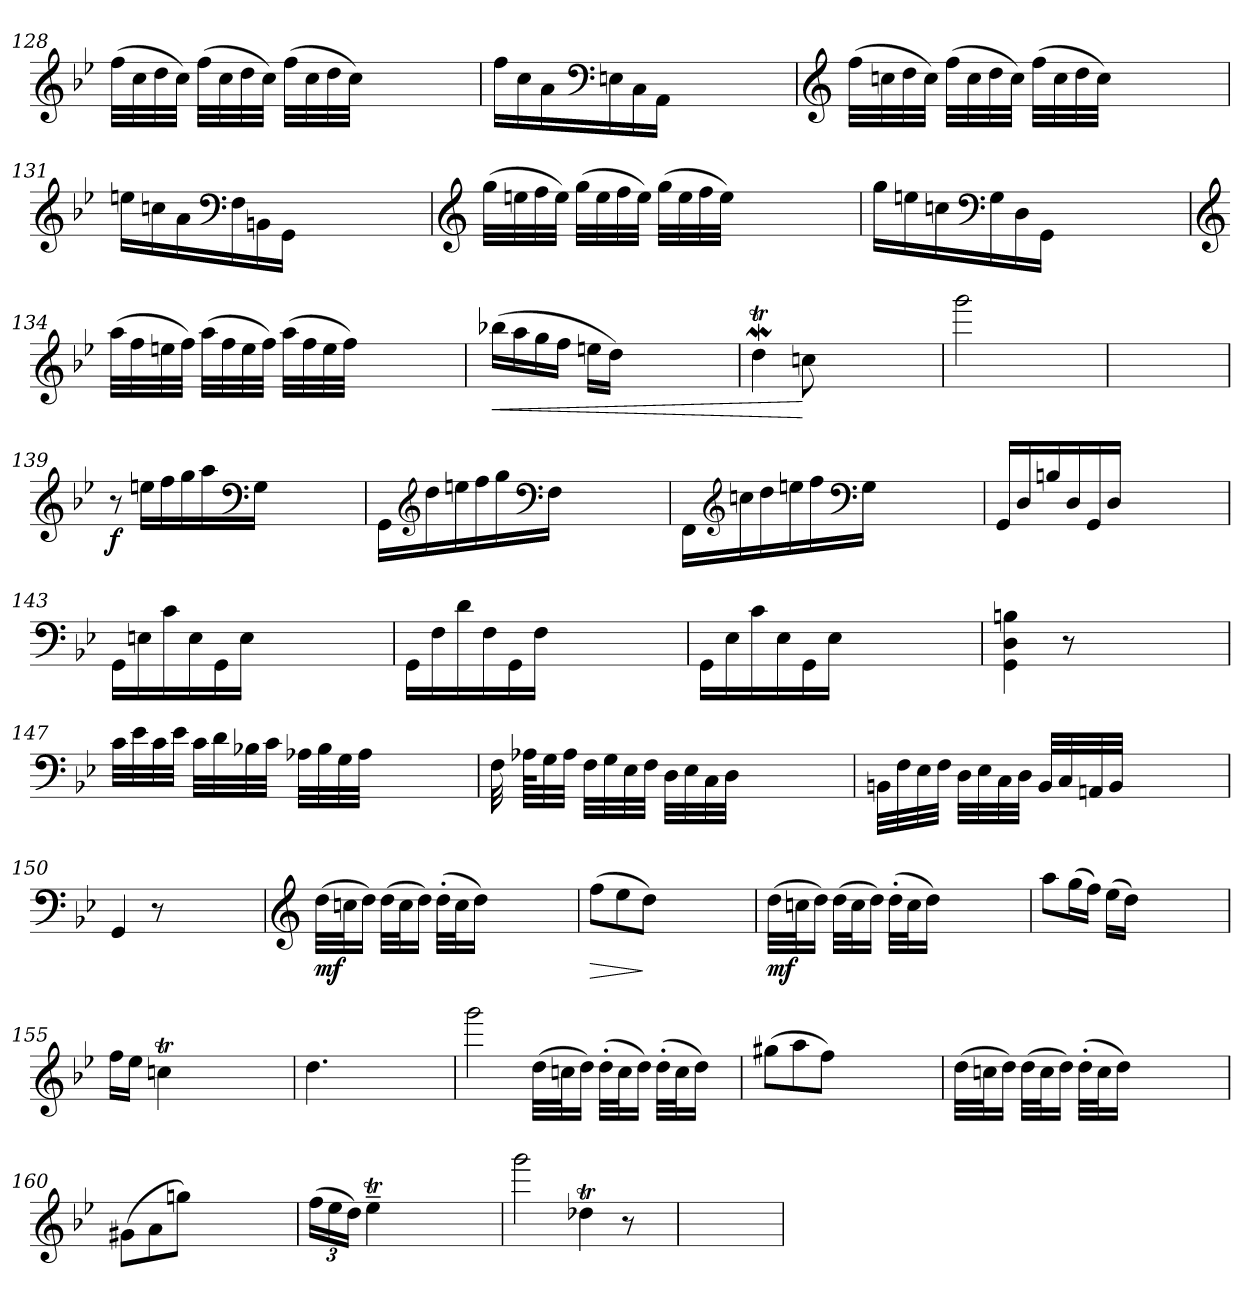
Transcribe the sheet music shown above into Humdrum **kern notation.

**kern	**dynam
*part1	*part1
*staff1	*staff1
*clefG2	*
*k[b-e-]	*
=128	=128
(>32ff\LLL	.
32cc\	.
32dd\	.
32cc\JJJ)	.
(>32ff\LLL	.
32cc\	.
32dd\	.
32cc\JJJ)	.
(>32ff\LLL	.
32cc\	.
32dd\	.
32cc\JJJ)	.
2ryy	.
8ryy	.
=129	=129
16ff\LL	.
16cc\	.
16a\	.
*clefF4	*
16En\	.
16C\	.
16AA\JJ	.
2ryy	.
8ryy	.
=130	=130
*clefG2	*
(>32ff\LLL	.
32ccn\	.
32dd\	.
32cc\JJJ)	.
(>32ff\LLL	.
32cc\	.
32dd\	.
32cc\JJJ)	.
(>32ff\LLL	.
32cc\	.
32dd\	.
32cc\JJJ)	.
2ryy	.
8ryy	.
!!LO:LB:g=z
=131	=131
16een\LL	.
16ccn\	.
16a\	.
*clefF4	*
16F\	.
16BBn\	.
16GG\JJ	.
2ryy	.
8ryy	.
=132	=132
*clefG2	*
(>32gg\LLL	.
32een\	.
32ff\	.
32ee\JJJ)	.
(>32gg\LLL	.
32ee\	.
32ff\	.
32ee\JJJ)	.
(>32gg\LLL	.
32ee\	.
32ff\	.
32ee\JJJ)	.
2ryy	.
8ryy	.
=133	=133
16gg\LL	.
16een\	.
16ccn\	.
*clefF4	*
16G\	.
16D\	.
16GG\JJ	.
2ryy	.
8ryy	.
=134	=134
*clefG2	*
(>32aa\LLL	.
32ff\	.
32een\	.
32ff\JJJ)	.
(>32aa\LLL	.
32ff\	.
32ee\	.
32ff\JJJ)	.
(>32aa\LLL	.
32ff\	.
32ee\	.
32ff\JJJ)	.
2ryy	.
8ryy	.
!!LO:LB:g=z
=135	=135
!	!LO:HP:b
(>16bb-X\LL	<
16aa\	.
16gg\	.
16ff\JJ	.
16een\LL	.
16dd\JJ)	.
2ryy	.
8ryy	.
=136	=136
4ddtW\	.
8ccn\	[
2ryy	.
8ryy	.
!!LO:LB:g=z
=137	=137
2ggg\	.
2ryy	.
=138	=138
1ryy	.
=139	=139
!	!LO:DY:b
8r	f
16een\LL	.
16ff\	.
16gg\	.
16aa\	.
*clefF4	*
16G\JJ	.
2ryy	.
16ryy	.
=140	=140
16GG\LL	.
*clefG2	*
16dd:\	.
16een\	.
16ff\	.
16gg\	.
*clefF4	*
16F\JJ	.
2ryy	.
8ryy	.
=141	=141
16FF\LL	.
*clefG2	*
16ccn:\	.
16dd\	.
16een\	.
16ff\	.
*clefF4	*
16G\JJ	.
2ryy	.
8ryy	.
=142	=142
16GG/LL	.
16D/	.
16Bn/	.
16D/	.
16GG/	.
16D/JJ	.
2ryy	.
8ryy	.
=143	=143
16GG\LL	.
16En\	.
16c\	.
16E\	.
16GG\	.
16E\JJ	.
2ryy	.
8ryy	.
!!LO:LB:g=z
=144	=144
16GG\LL	.
16F\	.
16d\	.
16F\	.
16GG\	.
16F\JJ	.
2ryy	.
8ryy	.
=145	=145
16GG\LL	.
16E-\	.
16c\	.
16E-\	.
16GG\	.
16E-\JJ	.
2ryy	.
8ryy	.
=146	=146
4GG\ 4D\ 4Bn\	.
8r	.
2ryy	.
8ryy	.
=147	=147
32c\LLL	.
32e-\	.
32c\	.
32e-\JJJ	.
32c\LLL	.
32d\	.
32B-X\	.
32c\JJJ	.
32A-X\LLL	.
32B-\	.
32G\	.
32A-\JJJ	.
2ryy	.
8ryy	.
=148	=148
32F\	.
64A-X\KLLL	.
32G\	.
32A-\JJJ	.
32F\LLL	.
32G\	.
32E-\	.
32F\JJJ	.
32D\LLL	.
32E-\	.
32C\	.
32D\JJJ	.
2ryy	.
8ryy	.
64ryy	.
!!LO:LB:g=z
=149	=149
32BBn\LLL	.
32F\	.
32E-\	.
32F\JJJ	.
32D\LLL	.
32E-\	.
32C\	.
32D\JJJ	.
32BB/LLL	.
32C/	.
32AAn/	.
32BB/JJJ	.
2ryy	.
8ryy	.
!!LO:LB:g=z
=150	=150
4GG/	.
8r	.
2ryy	.
8ryy	.
=151	=151
*clefG2	*
!	!LO:DY:b
(>32dd\LLL	mf
32ccn\J	.
16dd\JJ)	.
(>32dd\LLL	.
32cc\J	.
16dd\JJ)	.
(>32dd'\LLL	.
32cc\J	.
16dd\JJ)	.
2ryy	.
8ryy	.
=152	=152
!	!LO:HP:b
(>8ff\L	>
8ee-\	.
8dd\J)	]
2ryy	.
8ryy	.
=153	=153
!	!LO:DY:b
(>32dd\LLL	mf
32ccn\J	.
16dd\JJ)	.
(>32dd\LLL	.
32cc\J	.
16dd\JJ)	.
(>32dd'\LLL	.
32cc\J	.
16dd\JJ)	.
2ryy	.
8ryy	.
=154	=154
8aa\L	.
(>16gg\L	.
16ff\JJ)	.
(>16ee-\LL	.
16dd\JJ)	.
2ryy	.
8ryy	.
=155	=155
16ff\LL	.
16ee-\JJ	.
4ccnT\	.
2ryy	.
8ryy	.
=156	=156
4.dd\	.
2ryy	.
8ryy	.
!!LO:LB:g=z
=157	=157
2ggg\	.
(>32dd\LLL	.
32ccn\J	.
16dd\JJ)	.
(>32dd'\LLL	.
32cc\J	.
16dd\JJ)	.
(>32dd'\LLL	.
32cc\J	.
16dd\JJ)	.
8ryy	.
=158	=158
(>8gg#X\L	.
8aa\	.
8ff\J)	.
2ryy	.
8ryy	.
=159	=159
(>32dd\LLL	.
32ccn\J	.
16dd\JJ)	.
(>32dd\LLL	.
32cc\J	.
16dd\JJ)	.
(>32dd'\LLL	.
32cc\J	.
16dd\JJ)	.
2ryy	.
8ryy	.
=160	=160
(>8g#X\L	.
8a\	.
8ggn\J)	.
2ryy	.
8ryy	.
=161	=161
*Xbrackettup	*
(>24ff\LL	.
24ee-\	.
24dd\JJ)	.
4ee-T~\	.
2ryy	.
8ryy	.
!!LO:LB:g=z
=162	=162
2ggg\	.
4dd-XT\	.
8r	.
8ryy	.
=163	=163
1ryy	.
=164	=164
1ryy	.
=165	=165
1ryy	.
=166	=166
1ryy	.
=167	=167
1r	.
=168	=168
1r;<	.
==	==
*-	*-
